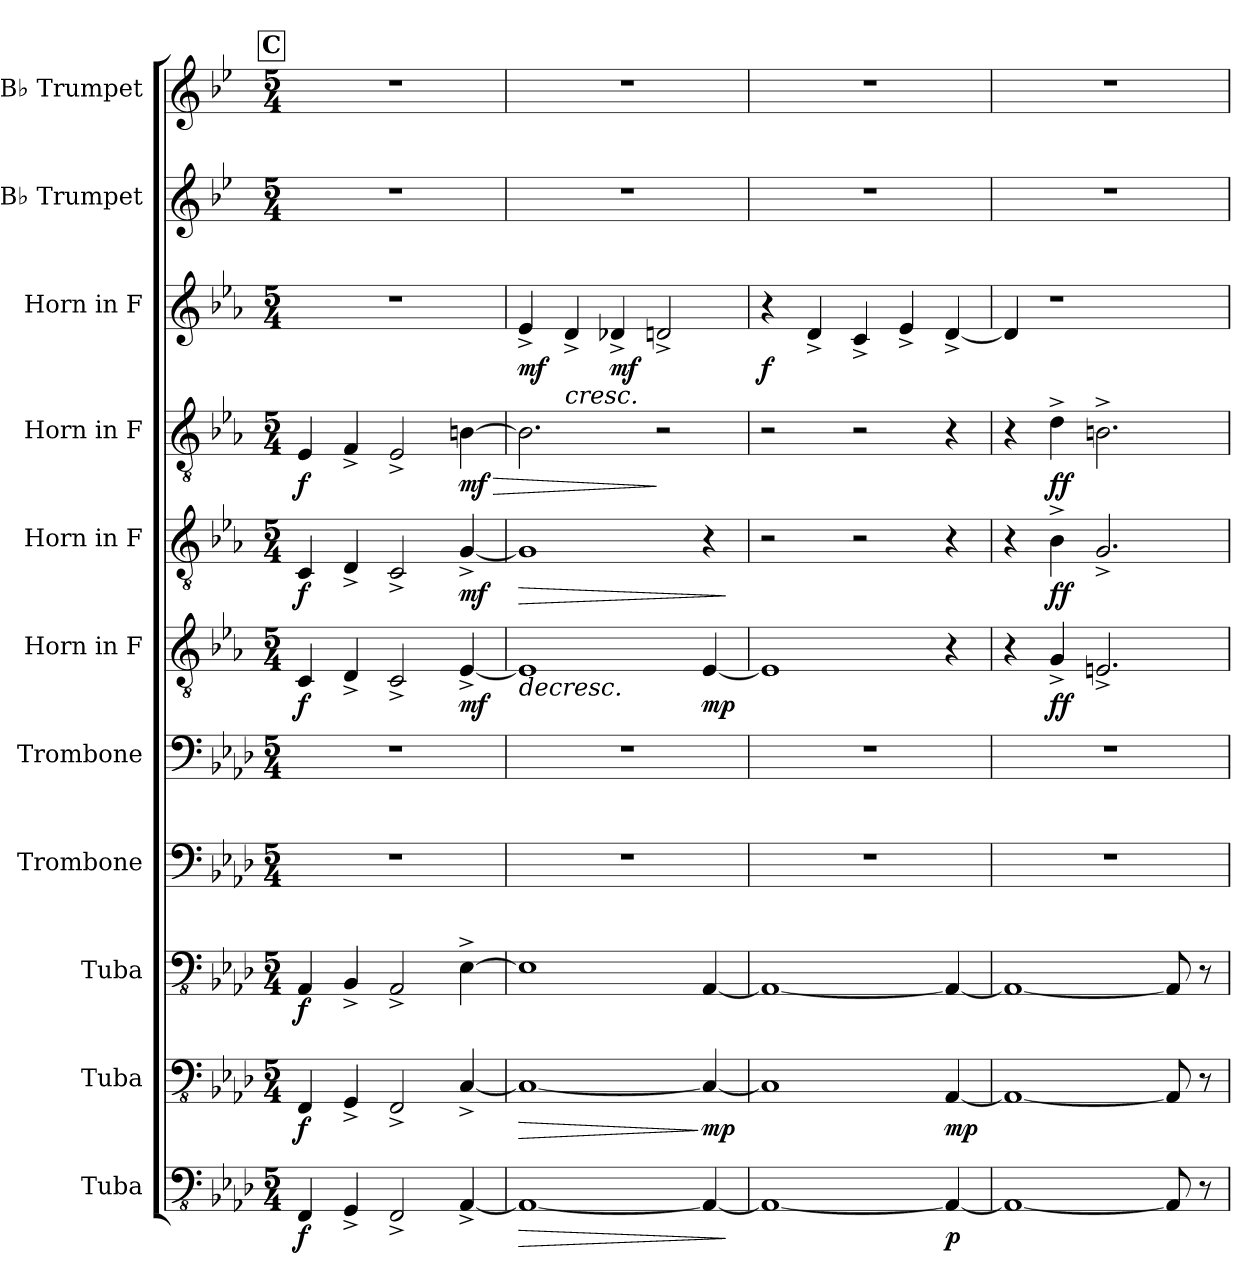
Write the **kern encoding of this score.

**kern	**dynam	**kern	**dynam	**kern	**dynam	**kern	**kern	**kern	**dynam	**kern	**dynam	**kern	**dynam	**kern	**dynam	**kern	**kern
*part11	*part11	*part10	*part10	*part9	*part9	*part8	*part7	*part6	*part6	*part5	*part5	*part4	*part4	*part3	*part3	*part2	*part1
*staff11	*staff11	*staff10	*staff10	*staff9	*staff9	*staff8	*staff7	*staff6	*staff6	*staff5	*staff5	*staff4	*staff4	*staff3	*staff3	*staff2	*staff1
*I"Tuba	*	*I"Tuba	*	*I"Tuba	*	*I"Trombone	*I"Trombone	*I"Horn in F	*	*I"Horn in F	*	*I"Horn in F	*	*I"Horn in F	*	*I"B♭ Trumpet	*I"B♭ Trumpet
*I'Tba.	*	*I'Tba.	*	*I'Tba.	*	*I'Tbn.	*I'Tbn.	*	*	*	*	*	*	*	*	*I'B♭ Tpt.	*I'B♭ Tpt.
*clefFv4	*	*clefFv4	*	*clefFv4	*	*clefF4	*clefF4	*clefGv2	*	*clefGv2	*	*clefGv2	*	*clefG2	*	*clefG2	*clefG2
*	*	*	*	*	*	*	*	*ITrd4c7	*	*ITrd4c7	*	*ITrd4c7	*	*ITrd4c7	*	*ITrd1c2	*ITrd1c2
*k[b-e-a-d-]	*	*k[b-e-a-d-]	*	*k[b-e-a-d-]	*	*k[b-e-a-d-]	*k[b-e-a-d-]	*k[b-e-a-d-]	*	*k[b-e-a-d-]	*	*k[b-e-a-d-]	*	*k[b-e-a-d-]	*	*k[b-e-a-d-]	*k[b-e-a-d-]
*M5/4	*	*M5/4	*	*M5/4	*	*M5/4	*M5/4	*M5/4	*	*M5/4	*	*M5/4	*	*M5/4	*	*M5/4	*M5/4
!!LO:REH:place=s1:a:B:fs=14:t=C
=17	=17	=17	=17	=17	=17	=17	=17	=17	=17	=17	=17	=17	=17	=17	=17	=17	=17
!	!LO:DY:b	!	!LO:DY:b	!	!LO:DY:b	!	!	!	!LO:DY:b	!	!LO:DY:b	!	!LO:DY:b	!	!	!	!
4FFF/	f	4FFF/	f	4AAA-/	f	4%5r	4%5r	4FF/	f	4FF/	f	4AA-/	f	4%5r	.	4%5r	4%5r
4GGG^/	.	4GGG^/	.	4BBB-^/	.	.	.	4GG^/	.	4GG^/	.	4BB-^/	.	.	.	.	.
2FFF^/	.	2FFF^/	.	2AAA-^/	.	.	.	2FF^/	.	2FF^/	.	2AA-^/	.	.	.	.	.
!	!	!	!	!	!	!	!	!	!LO:DY:b	!	!LO:DY:b	!	!LO:HP:b	!	!	!	!
!	!	!	!	!	!	!	!	!	!	!	!	!	!LO:DY:n=1:b	!	!	!	!
[4AAA-^/	.	[4CC^/	.	[4EE-^\	.	.	.	[4AA-^/	mf	[4C^/	mf	[4En\	> mf	.	.	.	.
=18	=18	=18	=18	=18	=18	=18	=18	=18	=18	=18	=18	=18	=18	=18	=18	=18	=18
!	!LO:HP:b	!	!LO:HP:b	!	!	!	!	!	!LO:HP:b	!	!LO:HP:b	!	!	!	!LO:DY:b	!	!
1AAA-_	>	1CC_	>	1EE-]	.	4%5r	4%5r	1AA-]	>	1C]	>	2.E\]	.	4A-^/	mf	4%5r	4%5r
!	!	!	!	!	!	!	!	!	!	!	!	!	!	!	!LO:HP:b	!	!
.	.	.	.	.	.	.	.	.	.	.	.	.	.	4G^/	<	.	.
!	!	!	!	!	!	!	!	!	!	!	!	!	!	!	!LO:DY:b	!	!
.	.	.	.	.	.	.	.	.	.	.	.	.	.	4G-X^/	mf	.	.
.	.	.	.	.	.	.	.	.	.	.	.	2r	]	2Gn^/	.	.	.
!	!	!	!LO:DY:n=1:b	!	!	!	!	!	!LO:DY:b	!	!	!	!	!	!	!	!
4AAA-/_	.	4CC/_	] mp	[4AAA-/	.	.	.	[4AA-/	mp	4r	.	.	.	.	.	.	.
.	]	.	.	.	.	.	.	.	]	.	]	.	.	.	[	.	.
=19	=19	=19	=19	=19	=19	=19	=19	=19	=19	=19	=19	=19	=19	=19	=19	=19	=19
!	!	!	!	!	!	!	!	!	!	!	!	!	!	!	!LO:DY:b	!	!
1AAA-_	.	1CC]	.	1AAA-_	.	4%5r	4%5r	1AA-]	.	2r	.	2r	.	4r	f	4%5r	4%5r
.	.	.	.	.	.	.	.	.	.	.	.	.	.	4G^/	.	.	.
.	.	.	.	.	.	.	.	.	.	2r	.	2r	.	4F^/	.	.	.
.	.	.	.	.	.	.	.	.	.	.	.	.	.	4A-^/	.	.	.
!	!LO:DY:b	!	!LO:DY:b	!	!	!	!	!	!	!	!	!	!	!	!	!	!
4AAA-/_	p	[4AAA-/	mp	4AAA-/_	.	.	.	4r	.	4r	.	4r	.	[4G^/	.	.	.
!!LO:PB:g=z
=20	=20	=20	=20	=20	=20	=20	=20	=20	=20	=20	=20	=20	=20	=20	=20	=20	=20
1AAA-_	.	1AAA-_	.	1AAA-_	.	4%5r	4%5r	4r	.	4r	.	4r	.	4G/]	.	4%5r	4%5r
!	!	!	!	!	!	!	!	!	!LO:DY:b	!	!LO:DY:b	!	!LO:DY:b	!	!	!	!
.	.	.	.	.	.	.	.	4C^/	ff	4E-^\	ff	4G^\	ff	1r	.	.	.
.	.	.	.	.	.	.	.	2.AAn^/	.	2.C^/	.	2.En^\	.	.	.	.	.
8AAA-/]	.	8AAA-/]	.	8AAA-/]	.	.	.	.	.	.	.	.	.	.	.	.	.
8r	.	8r	.	8r	.	.	.	.	.	.	.	.	.	.	.	.	.
=	=	=	=	=	=	=	=	=	=	=	=	=	=	=	=	=	=
*-	*-	*-	*-	*-	*-	*-	*-	*-	*-	*-	*-	*-	*-	*-	*-	*-	*-
